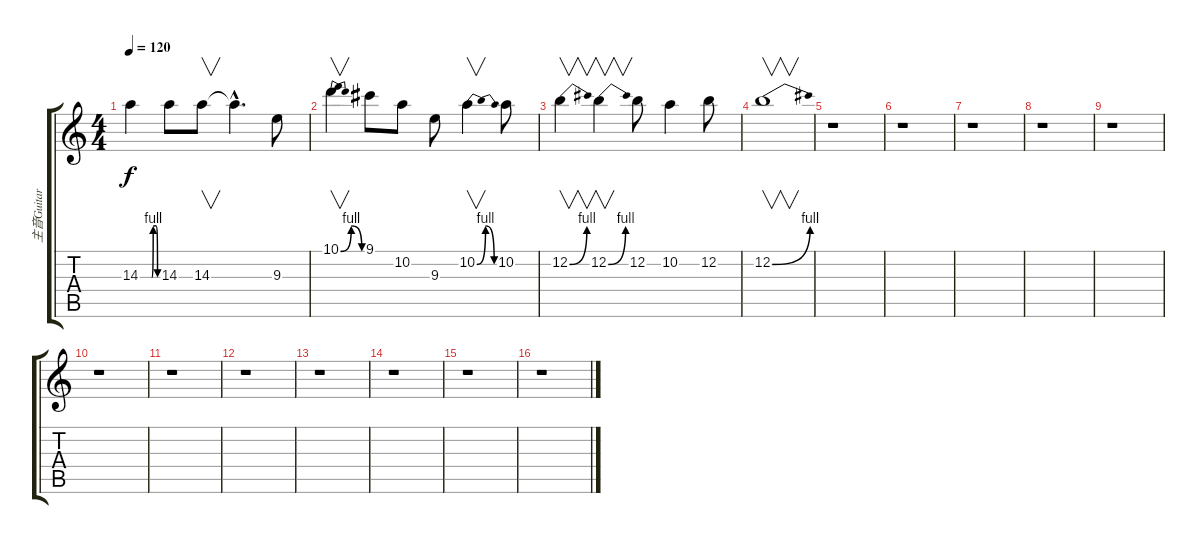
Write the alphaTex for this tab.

\track ("主音Guitar" "主音Guitar") {instrument overdrivenguitar}
\staff {score tabs}
\tuning (E4 B3 G3 D3 A2 E2) {hide}
\ts (4 4)
\tempo 120
\clef g2
\ks c
14.3{be (custom 0 0 40 0 45 4 55 4 60 0)}.4{dy f} 14.3.8 14.3.8{v} 14.3{hac t}.4{d} 9.3.8{volume 12} |
10.1{be (bendrelease 0 0 15 4 55 4 60 0)}.4{v} 9.1.8 10.2.8 9.3.8 10.2{be (bendrelease 0 0 15 4 55 4 60 0)}.4{v} 10.2.8 |
12.2{be (bend 0 0 60 4)}.4{v} 12.2{be (bend 0 0 60 4)}.4{v} 12.2.8 10.2.4 12.2.8 |
12.2{be (bend 0 0 60 4)}.1{v} |
r.1 |
r.1 |
r.1 |
r.1 |
r.1 |
r.1 |
r.1 |
r.1 |
r.1 |
r.1 |
r.1 |
r.1
